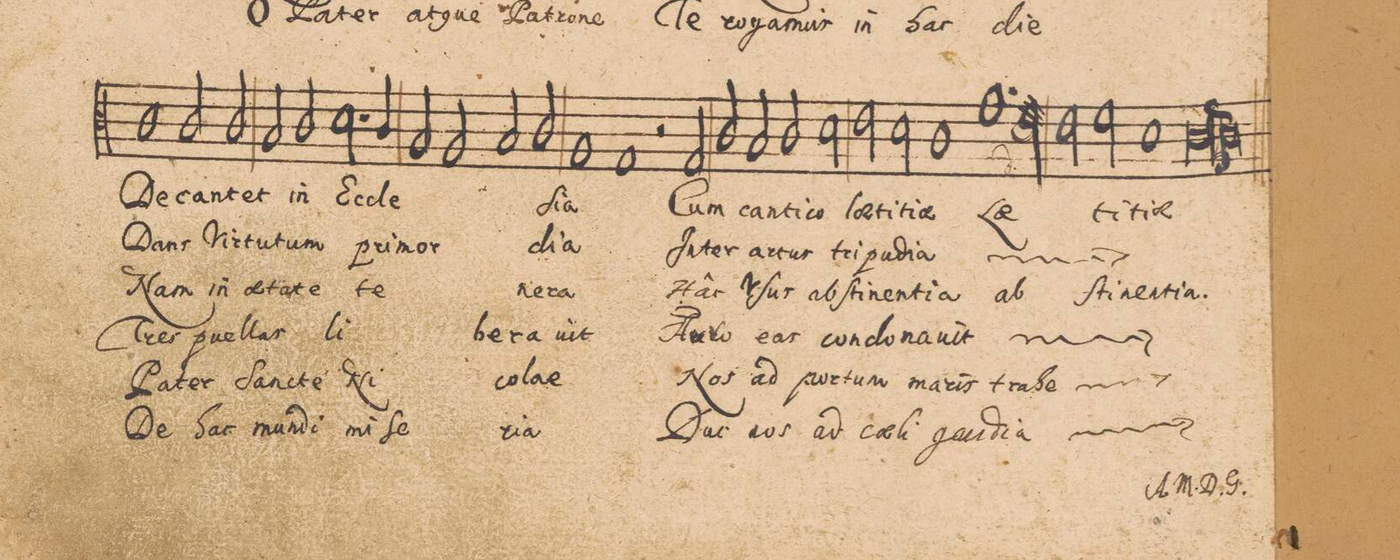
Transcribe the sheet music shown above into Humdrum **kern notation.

**kern	**text	**text	**text	**text	**text	**text
*I"ALTVS.	*	*	*	*	*	*
*clefC3	*	*	*	*	*	*
*k[]	*	*	*	*	*	*
*met(C|)	*	*	*	*	*	*
*M2/1	*	*	*	*	*	*
1c	De-	Dans	Nam	Tres	Pa-	De
=8-	=8-	=8-	=8-	=8-	=8-	=8-
2c/	-can-	.	.	puel-	-ter	hac
2c/	-tet	Vir-	in	-las	.	mun-
2B/	.	-tu-	ae-	.	San-	-di
2c/	in	-tum	-ta-	.	-cte	.
=9-	=9-	=9-	=9-	=9-	=9-	=9-
2.d\	Ec-	pri-	-te	li-	Ni-	mi-
4c/	-cle-	.	te-	.	.	-ſe-
2B/	.	-mor	.	.	.	.
2A/	.	.	.	.	.	.
=10-	=10-	=10-	=10-	=10-	=10-	=10-
2B/	.	.	.	be-	.	.
2c/	.	.	-ne-	-ra	-co-	-ria
1A	-ſia	dia	-ra	uit	-lae	.
=11-	=11-	=11-	=11-	=11-	=11-	=11-
1G	.	.	.	.	.	.
2r	.	.	.	.	.	.
2G/	Cum	In-	Hâc	Au-	Nos	Duc
=12-	=12-	=12-	=12-	=12-	=12-	=12-
2c/	.	-ter	.	-ro	.	.
2B/	can-	ar-	V-	eas	ad	nos
2c/	-ti-	-tus	-ſus	.	por-	ad
2d\	-co	tri-	ab-	con-	-tum	.
=13-	=13-	=13-	=13-	=13-	=13-	=13-
2e\	lae-	-pu-	-ſti-	-do-	.	cae-
2d\	-ti-	-dia	-nen-	-na-	ma-	-li
*	*	*ij	*	*	*	*
1c	-tiae	tri-	-tia	-uit	-ris	gau-
=14-	=14-	=14-	=14-	=14-	=14-	=14-
1.g	.	.	ab-	.	tra-	-dia
*	*	*	*	*ij	*	*ij
2d\	Lae-	.	.	con-	-he	gau-
=15-	=15-	=15-	=15-	=15-	=15-	=15-
*	*	*	*	*	*ij	*
2e\	.	.	-ſti-	-do-	tra-	.
2f\	-ti-	-pu-	-nen-	-na-	.	.
1d	-tiae	-dia	-tia.	-uit	-he	-dia
=16-	=16-	=16-	=16-	=16-	=16-	=16-
0cl	.	.	.	.	.	.
==	==	==	==	==	==	==
*-	*-	*-	*-	*-	*-	*-
